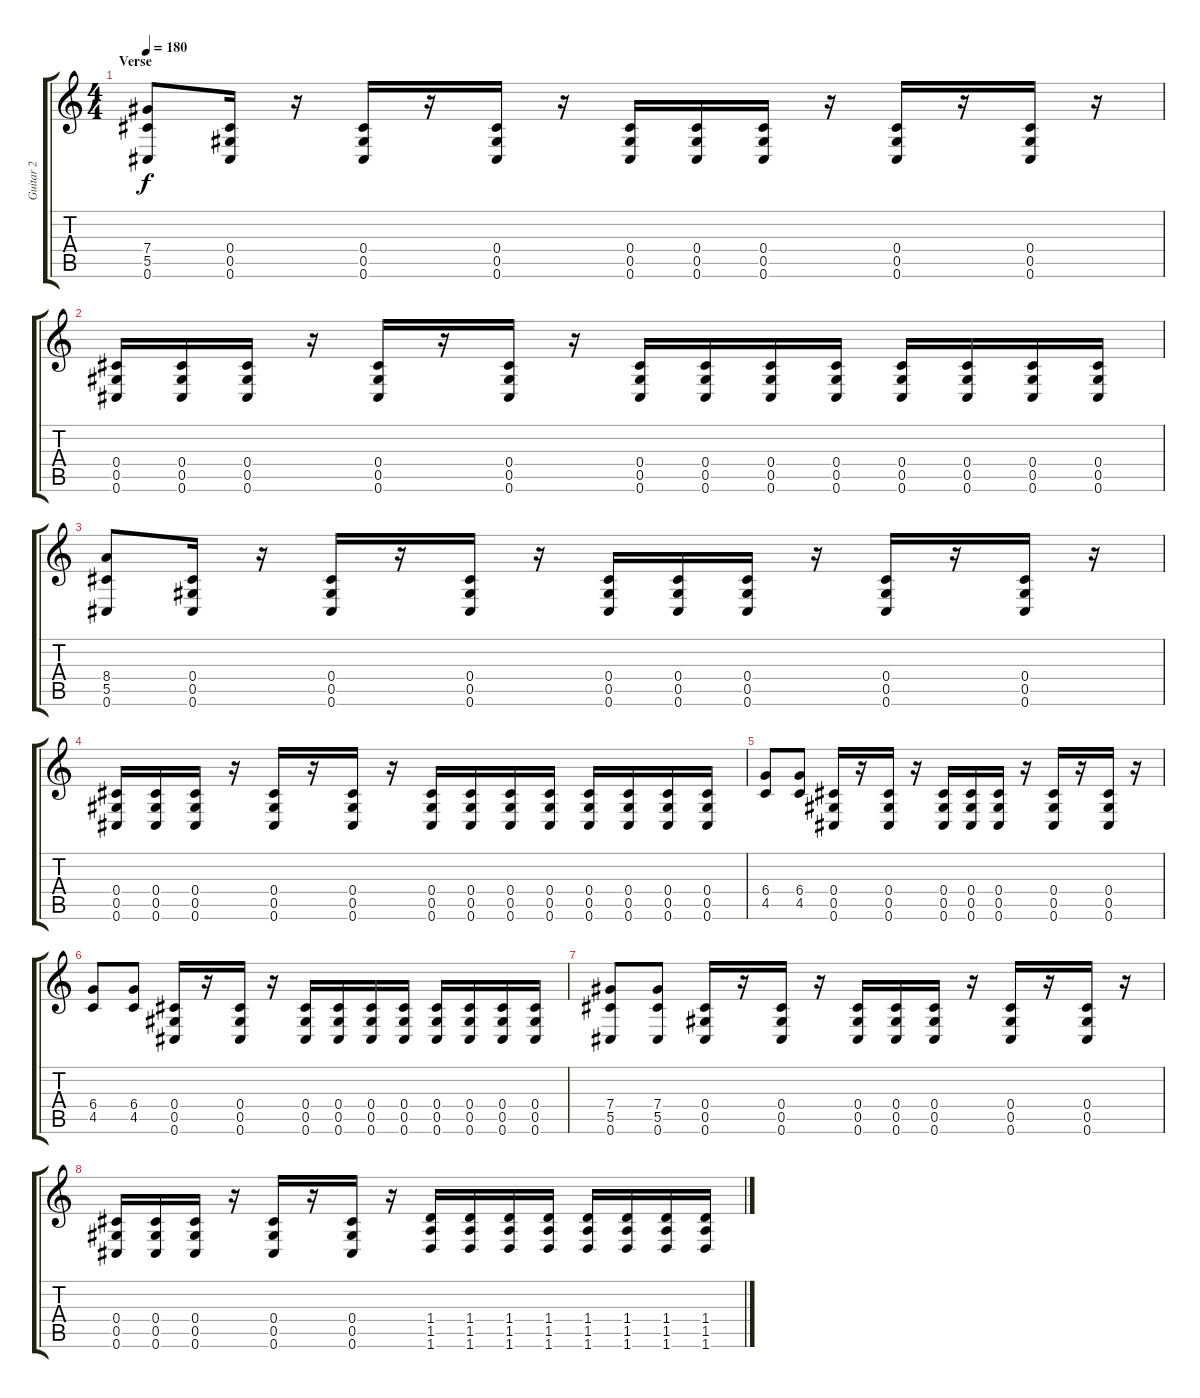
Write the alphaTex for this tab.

\track ("Guitar 2" "Guitar 2") {instrument distortionguitar}
\staff {score tabs}
\tuning (E4 Bb3 Gb3 Db3 Ab2 Db2) {hide}
\ts (4 4)
\section ("" "Verse")
\tempo 180
\clef g2
\ks c
(7.4 5.5 0.6).8{dy f volume 13} (0.4 0.5 0.6).16 r.16 (0.4 0.5 0.6).16 r.16 (0.4 0.5 0.6).16 r.16 (0.4 0.5 0.6).16 (0.4 0.5 0.6).16 (0.4 0.5 0.6).16 r.16 (0.4 0.5 0.6).16 r.16 (0.4 0.5 0.6).16 r.16 |
(0.4 0.5 0.6).16 (0.4 0.5 0.6).16 (0.4 0.5 0.6).16 r.16 (0.4 0.5 0.6).16 r.16 (0.4 0.5 0.6).16 r.16 (0.4 0.5 0.6).16 (0.4 0.5 0.6).16 (0.4 0.5 0.6).16 (0.4 0.5 0.6).16 (0.4 0.5 0.6).16 (0.4 0.5 0.6).16 (0.4 0.5 0.6).16 (0.4 0.5 0.6).16 |
(8.4 5.5 0.6).8 (0.4 0.5 0.6).16 r.16 (0.4 0.5 0.6).16 r.16 (0.4 0.5 0.6).16 r.16 (0.4 0.5 0.6).16 (0.4 0.5 0.6).16 (0.4 0.5 0.6).16 r.16 (0.4 0.5 0.6).16 r.16 (0.4 0.5 0.6).16 r.16 |
(0.4 0.5 0.6).16 (0.4 0.5 0.6).16 (0.4 0.5 0.6).16 r.16 (0.4 0.5 0.6).16 r.16 (0.4 0.5 0.6).16 r.16 (0.4 0.5 0.6).16 (0.4 0.5 0.6).16 (0.4 0.5 0.6).16 (0.4 0.5 0.6).16 (0.4 0.5 0.6).16 (0.4 0.5 0.6).16 (0.4 0.5 0.6).16 (0.4 0.5 0.6).16 |
(6.4 4.5).8 (6.4 4.5).8 (0.4 0.5 0.6).16 r.16 (0.4 0.5 0.6).16 r.16 (0.4 0.5 0.6).16 (0.4 0.5 0.6).16 (0.4 0.5 0.6).16 r.16 (0.4 0.5 0.6).16 r.16 (0.4 0.5 0.6).16 r.16 |
(6.4 4.5).8 (6.4 4.5).8 (0.4 0.5 0.6).16 r.16 (0.4 0.5 0.6).16 r.16 (0.4 0.5 0.6).16 (0.4 0.5 0.6).16 (0.4 0.5 0.6).16 (0.4 0.5 0.6).16 (0.4 0.5 0.6).16 (0.4 0.5 0.6).16 (0.4 0.5 0.6).16 (0.4 0.5 0.6).16 |
(7.4 5.5 0.6).8 (7.4 5.5 0.6).8 (0.4 0.5 0.6).16 r.16 (0.4 0.5 0.6).16 r.16 (0.4 0.5 0.6).16 (0.4 0.5 0.6).16 (0.4 0.5 0.6).16 r.16 (0.4 0.5 0.6).16 r.16 (0.4 0.5 0.6).16 r.16 |
(0.4 0.5 0.6).16 (0.4 0.5 0.6).16 (0.4 0.5 0.6).16 r.16 (0.4 0.5 0.6).16 r.16 (0.4 0.5 0.6).16 r.16 (1.4 1.5 1.6).16 (1.4 1.5 1.6).16 (1.4 1.5 1.6).16 (1.4 1.5 1.6).16 (1.4 1.5 1.6).16 (1.4 1.5 1.6).16 (1.4 1.5 1.6).16 (1.4 1.5 1.6).16
